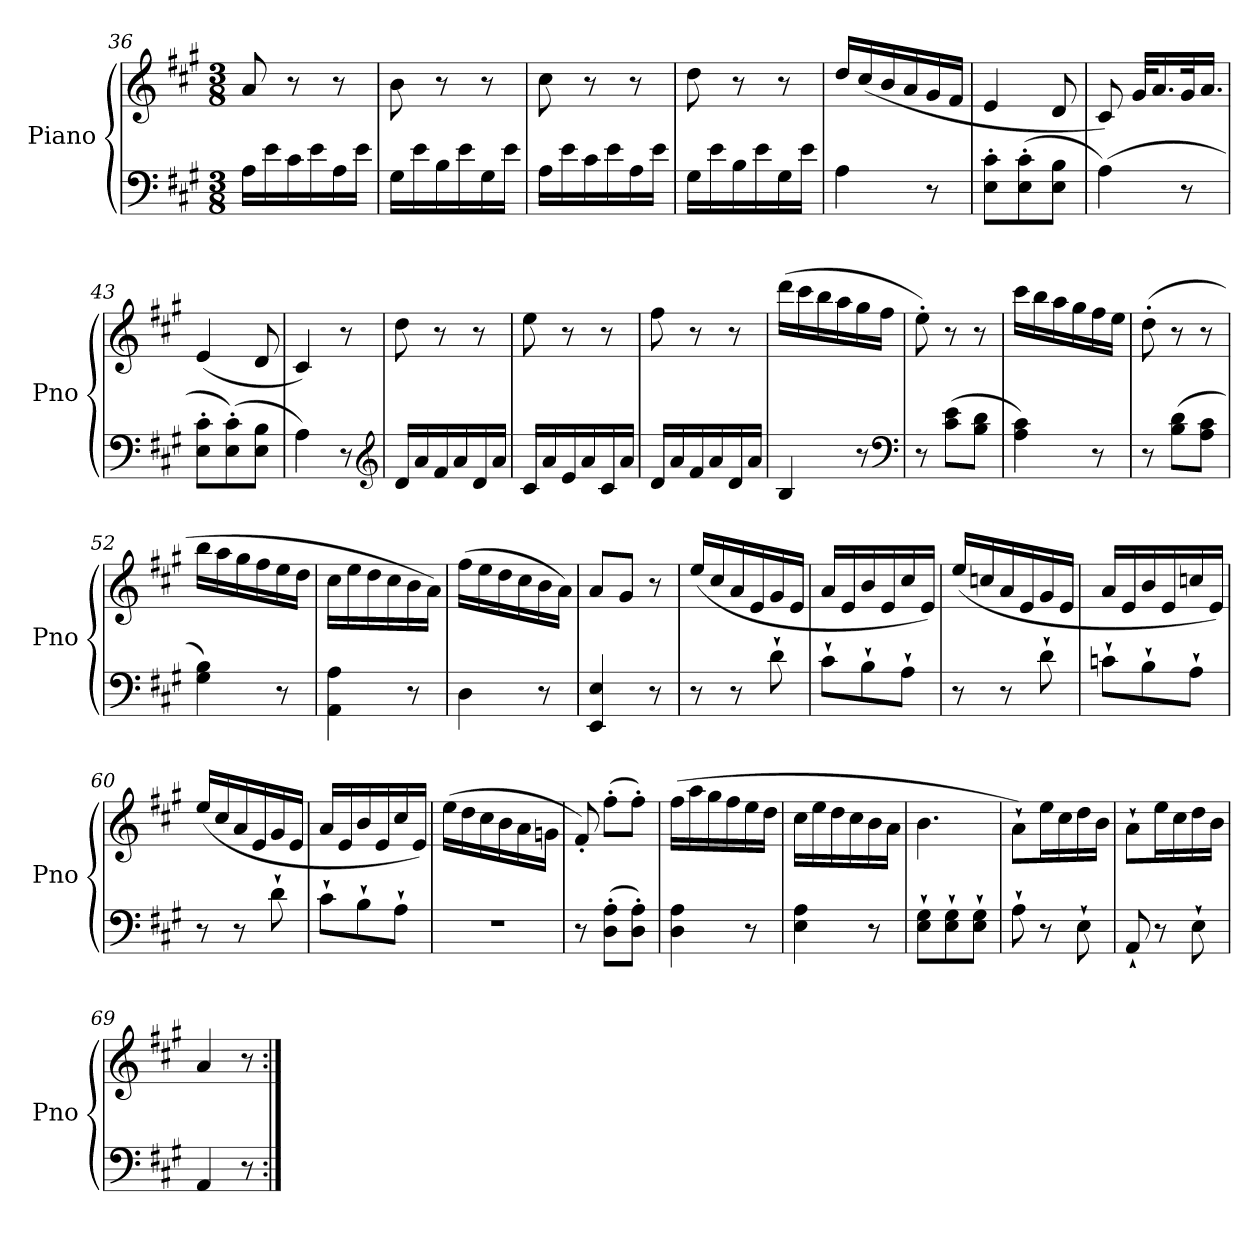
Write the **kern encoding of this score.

**kern	**kern
*part1	*part1
*staff2	*staff1
*I"Piano	*
*I'Pno	*
*clefF4	*clefG2
*k[f#c#g#]	*k[f#c#g#]
*A:	*A:
*M3/8	*M3/8
=36	=36
16A\LL	8a/
16e\	.
16c#\	8r
16e\	.
16A\	8r
16e\JJ	.
=37	=37
16G#\LL	8b\
16e\	.
16B\	8r
16e\	.
16G#\	8r
16e\JJ	.
=38	=38
16A\LL	8cc#\
16e\	.
16c#\	8r
16e\	.
16A\	8r
16e\JJ	.
=39	=39
16G#\LL	8dd\
16e\	.
16B\	8r
16e\	.
16G#\	8r
16e\JJ	.
=40	=40
4A\	16dd/LL
.	(16cc#/
.	16b/
.	16a/
8r	16g#/
.	16f#/JJ
=41	=41
8E'\ 8c#'\L	4e/
(8E'\ 8c#'\	.
8E\ 8B\J	8d/
=42	=42
(4A\)	8c#/)
.	32g#/KLL
.	16.a/
8r	32g#/K
.	16.a/JJ
=43	=43
8E'\ 8c#'\L	(4e/
(8E'\ 8c#'\)	.
8E\ 8B\J	8d/
=44	=44
4A\)	4c#/)
8r	8r
*clefG2	*
=45	=45
16d/LL	8dd\
16a/	.
16f#/	8r
16a/	.
16d/	8r
16a/JJ	.
=46	=46
16c#/LL	8ee\
16a/	.
16e/	8r
16a/	.
16c#/	8r
16a/JJ	.
=47	=47
16d/LL	8ff#\
16a/	.
16f#/	8r
16a/	.
16d/	8r
16a/JJ	.
=48	=48
4B/	(16ddd\LL
.	16ccc#\
.	16bb\
.	16aa\
8r	16gg#\
.	16ff#\JJ
*clefF4	*
=49	=49
8r	8ee'\)
(8c#\ 8e\L	8r
8B\ 8d\J	8r
=50	=50
4A\ 4c#\)	16ccc#\LL
.	16bb\
.	16aa\
.	16gg#\
8r	16ff#\
.	16ee\JJ
=51	=51
8r	(8dd'\
(8B\ 8d\L	8r
8A\ 8c#\J	8r
=52	=52
4G#\ 4B\)	16bb\LL
.	16aa\
.	16gg#\
.	16ff#\
8r	16ee\
.	16dd\JJ
=53	=53
4AA\ 4A\	16cc#\LL
.	16ee\
.	16dd\
.	16cc#\
8r	16b\
.	16a\JJ)
=54	=54
4D\	(16ff#\LL
.	16ee\
.	16dd\
.	16cc#\
8r	16b\
.	16a\JJ)
=55	=55
4EE/ 4E/	8a/L
.	8g#/J
8r	8r
=56	=56
8r	(16ee/LL
.	16cc#/
8r	16a/
.	16e/
8d`\	16g#/
.	16e/JJ
=57	=57
8c#`\L	16a/LL
.	16e/
8B`\	16b/
.	16e/
8A`\J	16cc#/
.	16e/JJ)
=58	=58
8r	(16ee/LL
.	16ccn/
8r	16a/
.	16e/
8d`\	16g#/
.	16e/JJ
=59	=59
8cn`\L	16a/LL
.	16e/
8B`\	16b/
.	16e/
8A`\J	16ccn/
.	16e/JJ)
=60	=60
8r	(16ee/LL
.	16cc#/
8r	16a/
.	16e/
8d`\	16g#/
.	16e/JJ
=61	=61
8c#`\L	16a/LL
.	16e/
8B`\	16b/
.	16e/
8A`\J	16cc#/
.	16e/JJ)
=62	=62
4.r	(16ee\LL
.	16dd\
.	16cc#\
.	16b\
.	16a\
.	16gn\JJ
=63	=63
8r	8f#'/)
(8D'\ 8A'\L	(8ff#'\L
8D'\ 8A'\J)	8ff#'\J)
=64	=64
4D\ 4A\	(16ff#\LL
.	16aa\
.	16gg#\
.	16ff#\
8r	16ee\
.	16dd\JJ
=65	=65
4E\ 4A\	16cc#\LL
.	16ee\
.	16dd\
.	16cc#\
8r	16b\
.	16a\JJ
=66	=66
8E`\ 8G#`\L	4.b\
8E`\ 8G#`\	.
8E`\ 8G#`\J	.
=67	=67
8A`\	8a`\L)
8r	16ee\L
.	16cc#\
8E`\	16dd\
.	16b\JJ
=68	=68
8AA`/	8a`\L
8r	16ee\L
.	16cc#\
8E`\	16dd\
.	16b\JJ
=69	=69
4AA/	4a/
8r	8r
=:|!	=:|!
*-	*-
